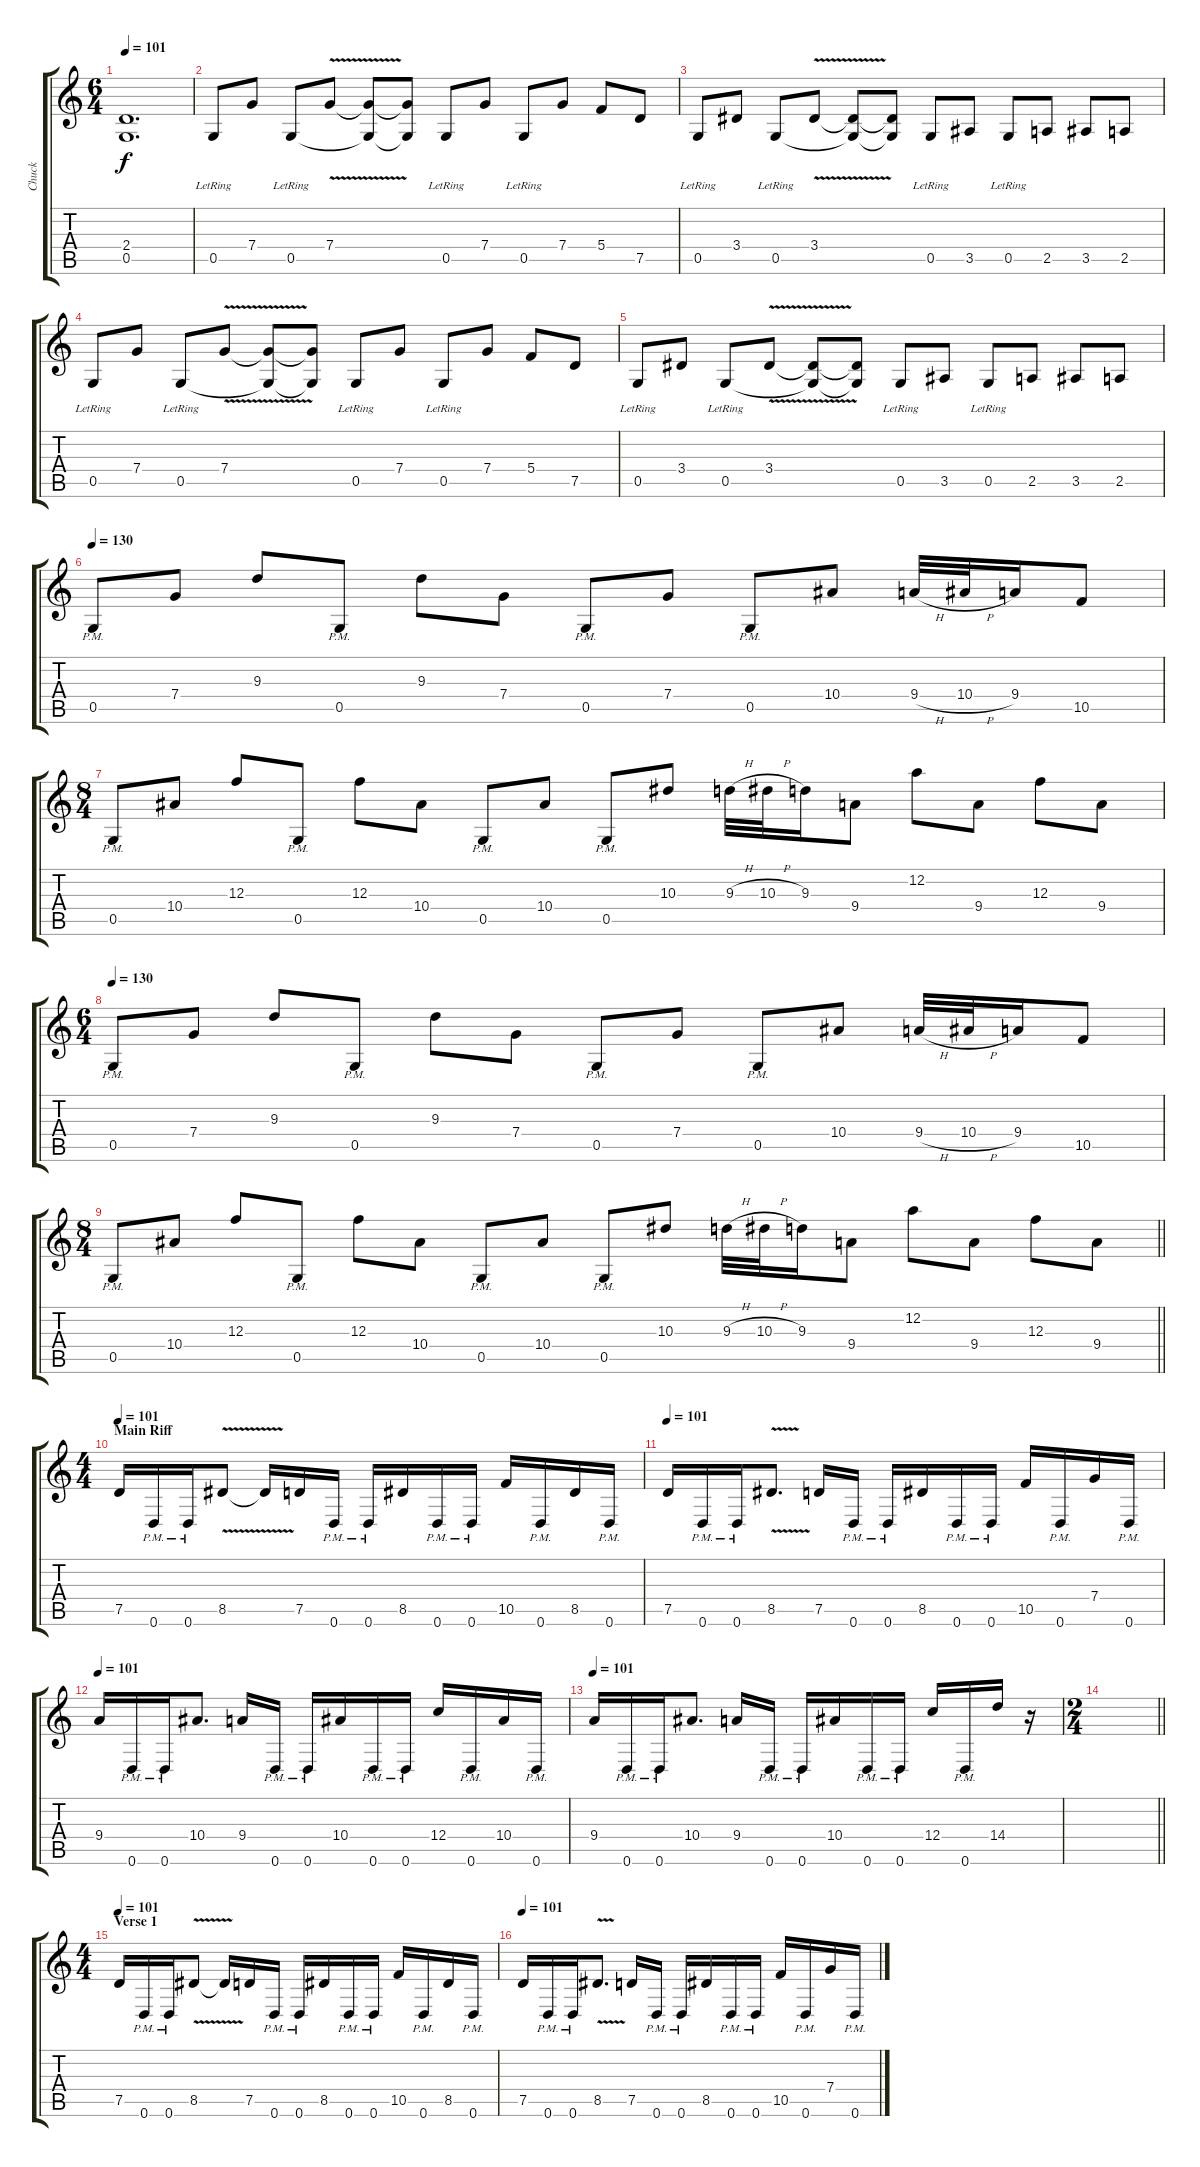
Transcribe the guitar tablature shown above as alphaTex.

\track ("Chuck" "Chuck") {instrument distortionguitar}
\staff {score tabs}
\tuning (D4 A3 F3 C3 G2 D2) {hide}
\ts (6 4)
\tempo 101
\clef g2
\ks c
(2.4 0.5).1{d dy f} |
0.5{lr}.8 7.4.8 0.5{lr}.8 7.4{v}.8 (7.4{t} 0.5{t}).8 (7.4{t} 0.5{t}).8 0.5{lr}.8 7.4.8 0.5{lr}.8 7.4.8 5.4.8 7.5.8 |
0.5{lr}.8 3.4.8 0.5{lr}.8 3.4{v}.8 (3.4{t} 0.5{t}).8 (3.4{t} 0.5{t}).8 0.5{lr}.8 3.5.8 0.5{lr}.8 2.5.8 3.5.8 2.5.8 |
0.5{lr}.8 7.4.8 0.5{lr}.8 7.4{v}.8 (7.4{t} 0.5{t}).8 (7.4{t} 0.5{t}).8 0.5{lr}.8 7.4.8 0.5{lr}.8 7.4.8 5.4.8 7.5.8 |
0.5{lr}.8 3.4.8 0.5{lr}.8 3.4{v}.8 (3.4{t} 0.5{t}).8 (3.4{t} 0.5{t}).8 0.5{lr}.8 3.5.8 0.5{lr}.8 2.5.8 3.5.8 2.5.8 |
\tempo 130
0.5{pm}.8 7.4.8 9.3.8 0.5{pm}.8 9.3.8 7.4.8 0.5{pm}.8 7.4.8 0.5{pm}.8 10.4.8 9.4{h}.32 10.4{h}.32 9.4.16 10.5.8 |
\ts (8 4)
0.5{pm}.8 10.4.8 12.3.8 0.5{pm}.8 12.3.8 10.4.8 0.5{pm}.8 10.4.8 0.5{pm}.8 10.3.8 9.3{h}.32 10.3{h}.32 9.3.16 9.4.8 12.2.8 9.4.8 12.3.8 9.4.8 |
\ts (6 4)
\tempo 130
0.5{pm}.8 7.4.8 9.3.8 0.5{pm}.8 9.3.8 7.4.8 0.5{pm}.8 7.4.8 0.5{pm}.8 10.4.8 9.4{h}.32 10.4{h}.32 9.4.16 10.5.8 |
\ts (8 4)
\barLineRight lightlight
0.5{pm}.8 10.4.8 12.3.8 0.5{pm}.8 12.3.8 10.4.8 0.5{pm}.8 10.4.8 0.5{pm}.8 10.3.8 9.3{h}.32 10.3{h}.32 9.3.16 9.4.8 12.2.8 9.4.8 12.3.8 9.4.8 |
\ts (4 4)
\section ("" "Main Riff")
\tempo 101
7.5.16 0.6{pm}.16 0.6{pm}.16 8.5{v}.8 8.5{t}.16 7.5.16 0.6{pm}.16 0.6{pm}.16 8.5.16 0.6{pm}.16 0.6{pm}.16 10.5.16 0.6{pm}.16 8.5.16 0.6{pm}.16 |
\tempo 101
7.5.16 0.6{pm}.16 0.6{pm}.16 8.5{v}.8{d} 7.5.16 0.6{pm}.16 0.6{pm}.16 8.5.16 0.6{pm}.16 0.6{pm}.16 10.5.16 0.6{pm}.16 7.4.16 0.6{pm}.16 |
\tempo 101
9.4.16 0.6{pm}.16 0.6{pm}.16 10.4.8{d} 9.4.16 0.6{pm}.16 0.6{pm}.16 10.4.16 0.6{pm}.16 0.6{pm}.16 12.4.16 0.6{pm}.16 10.4.16 0.6{pm}.16 |
\tempo 101
9.4.16 0.6{pm}.16 0.6{pm}.16 10.4.8{d} 9.4.16 0.6{pm}.16 0.6{pm}.16 10.4.16 0.6{pm}.16 0.6{pm}.16 12.4.16 0.6{pm}.16 14.4.16 r.16 |
\ts (2 4)
\barLineRight lightlight
|
\ts (4 4)
\section ("" "Verse 1")
\tempo 101
7.5.16 0.6{pm}.16 0.6{pm}.16 8.5{v}.8 8.5{t}.16 7.5.16 0.6{pm}.16 0.6{pm}.16 8.5.16 0.6{pm}.16 0.6{pm}.16 10.5.16 0.6{pm}.16 8.5.16 0.6{pm}.16 |
\tempo 101
7.5.16 0.6{pm}.16 0.6{pm}.16 8.5{v}.8{d} 7.5.16 0.6{pm}.16 0.6{pm}.16 8.5.16 0.6{pm}.16 0.6{pm}.16 10.5.16 0.6{pm}.16 7.4.16 0.6{pm}.16
